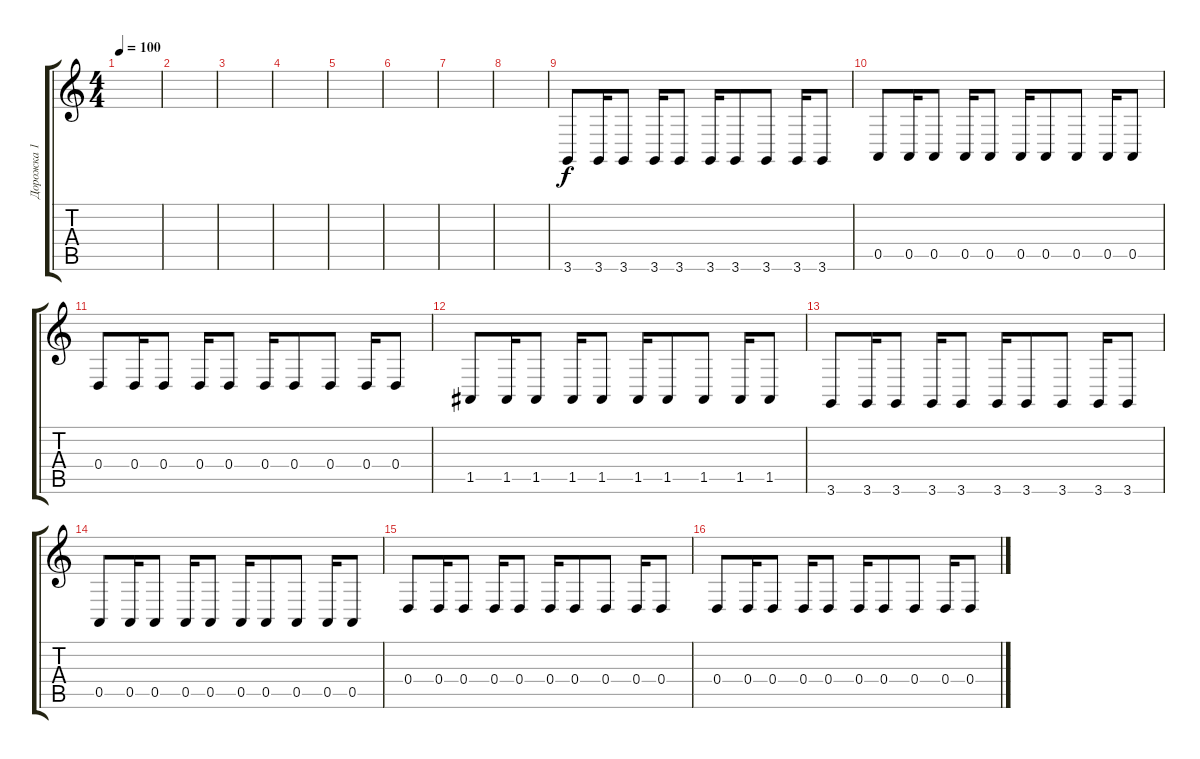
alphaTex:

\track ("Дорожка 1" "Дорожка 1") {instrument tuba}
\staff {score tabs}
\tuning (E4 B3 G3 D3 A2 E2) {hide}
\ts (4 4)
\tempo 100
\clef g2
\ks c
|
|
|
|
|
|
|
|
3.6.8 3.6.16 3.6.8 3.6.16 3.6.8 3.6.16 3.6.8 3.6.8 3.6.16 3.6.8 |
0.5.8 0.5.16 0.5.8 0.5.16 0.5.8 0.5.16 0.5.8 0.5.8 0.5.16 0.5.8 |
0.4.8 0.4.16 0.4.8 0.4.16 0.4.8 0.4.16 0.4.8 0.4.8 0.4.16 0.4.8 |
1.5.8 1.5.16 1.5.8 1.5.16 1.5.8 1.5.16 1.5.8 1.5.8 1.5.16 1.5.8 |
3.6.8 3.6.16 3.6.8 3.6.16 3.6.8 3.6.16 3.6.8 3.6.8 3.6.16 3.6.8 |
0.5.8 0.5.16 0.5.8 0.5.16 0.5.8 0.5.16 0.5.8 0.5.8 0.5.16 0.5.8 |
0.4.8 0.4.16 0.4.8 0.4.16 0.4.8 0.4.16 0.4.8 0.4.8 0.4.16 0.4.8 |
0.4.8 0.4.16 0.4.8 0.4.16 0.4.8 0.4.16 0.4.8 0.4.8 0.4.16 0.4.8
